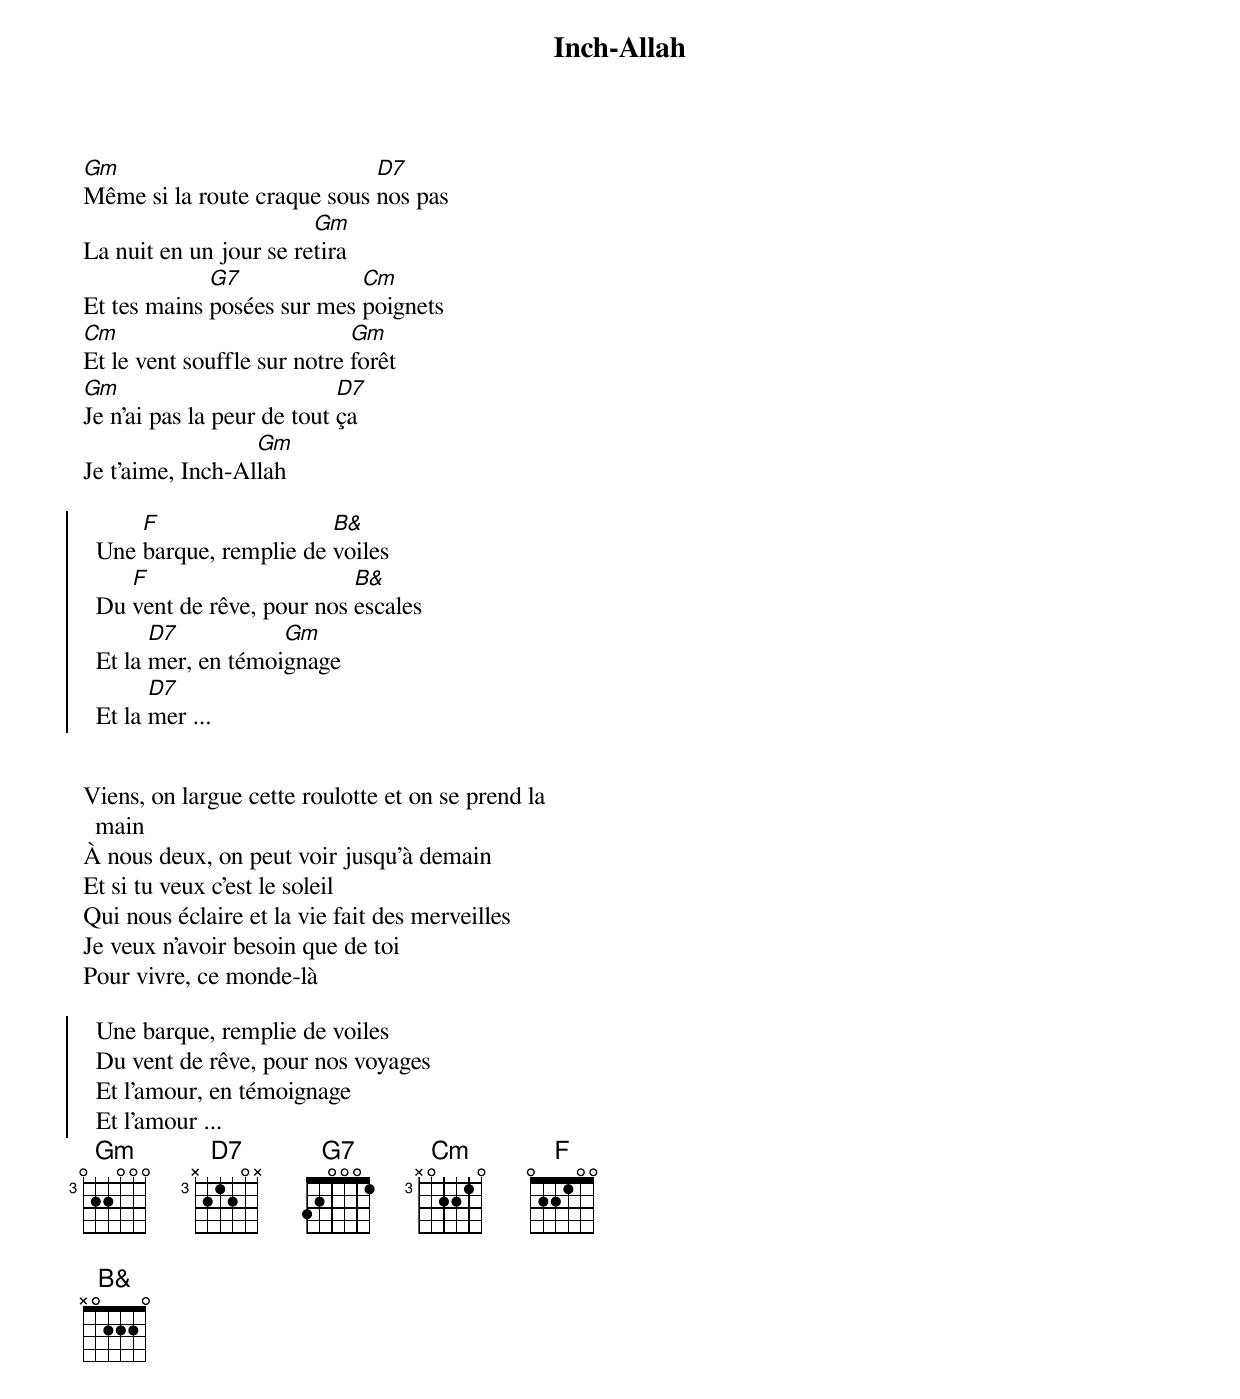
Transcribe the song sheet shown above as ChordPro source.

{title: Inch-Allah}
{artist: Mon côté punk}
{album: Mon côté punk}
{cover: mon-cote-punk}
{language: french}
{columns: 2}
{define: Gm base-fret 3 frets 0 2 2 0 0 0}
{define: D7 base-fret 3 frets X 2 1 2 0 X}
{define: Cm base-fret 3 frets X 0 2 2 1 0}
{define: F base-fret 1 frets 0 2 2 1 0 0}
{define: B& base-fret 1 frets X 0 2 2 2 0}


[Gm]Même si la route craque sous [D7]nos pas
La nuit en un jour se re[Gm]tira
Et tes mains [G7]posées sur mes [Cm]poignets
[Cm]Et le vent souffle sur notre [Gm]forêt
[Gm]Je n'ai pas la peur de tout [D7]ça
Je t'aime, Inch-Al[Gm]lah

{start_of_chorus}
  Une [F]barque, remplie de [B&]voiles
  Du [F]vent de rêve, pour nos [B&]escales
  Et la [D7]mer, en témoi[Gm]gnage
  Et la [D7]mer ...
{end_of_chorus}


Viens, on largue cette roulotte et on se prend la main
À nous deux, on peut voir jusqu'à demain
Et si tu veux c'est le soleil
Qui nous éclaire et la vie fait des merveilles
Je veux n'avoir besoin que de toi
Pour vivre, ce monde-là

{start_of_chorus}
  Une barque, remplie de voiles
  Du vent de rêve, pour nos voyages
  Et l'amour, en témoignage
  Et l'amour ...
{end_of_chorus}
